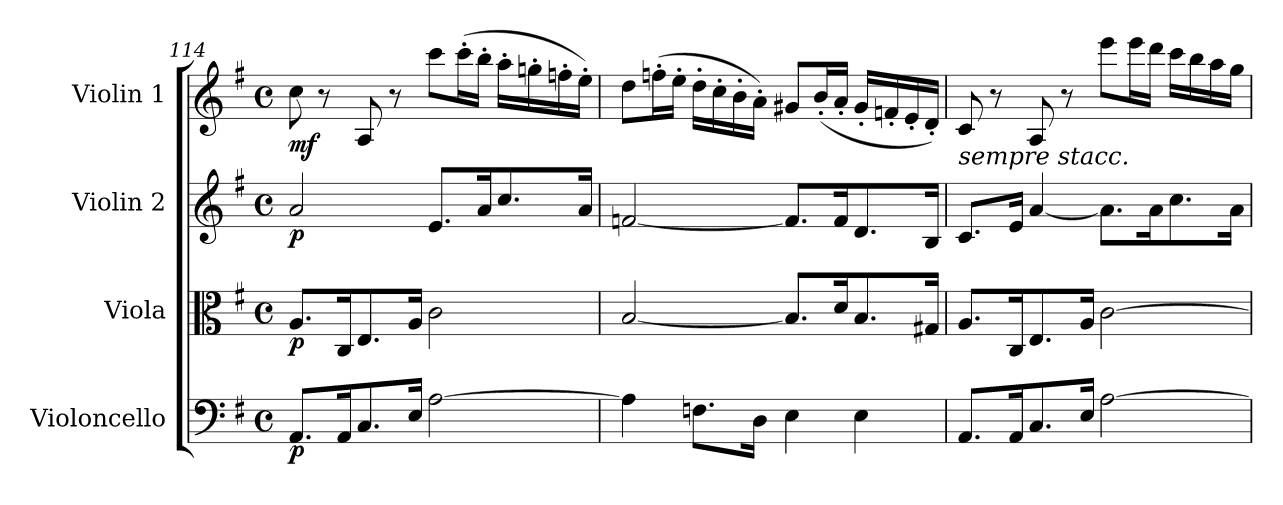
**kern	**dynam	**kern	**dynam	**kern	**dynam	**kern	**dynam
*part4	*part4	*part3	*part3	*part2	*part2	*part1	*part1
*staff4	*staff4	*staff3	*staff3	*staff2	*staff2	*staff1	*staff1
*I"Violoncello	*	*I"Viola	*	*I"Violin 2	*	*I"Violin 1	*
*I'Vc	*	*I'Vla	*	*I'Vln	*	*I'Vln	*
*clefF4	*	*clefC3	*	*clefG2	*	*clefG2	*
*k[f#]	*	*k[f#]	*	*k[f#]	*	*k[f#]	*
*M4/4	*	*M4/4	*	*M4/4	*	*M4/4	*
*met(c)	*	*met(c)	*	*met(c)	*	*met(c)	*
=114	=114	=114	=114	=114	=114	=114	=114
!	!LO:DY:b	!	!LO:DY:b	!	!LO:DY:b	!	!LO:DY:b
8.AA/L	p	8.A/L	p	2a/	p	8cc\	mf
.	.	.	.	.	.	8r	.
16AA/K	.	16C/K	.	.	.	.	.
8.C/	.	8.E/	.	.	.	8A/	.
.	.	.	.	.	.	8r	.
16E/Jk	.	16A/Jk	.	.	.	.	.
[2A\	.	2c\	.	8.e/L	.	8ccc\L	.
.	.	.	.	.	.	(16ccc'\L	.
.	.	.	.	16a/K	.	16bb'\JJ	.
.	.	.	.	8.cc/	.	16aa'\LL	.
.	.	.	.	.	.	16ggn'\	.
.	.	.	.	.	.	16ffn'\	.
.	.	.	.	16a/Jk	.	16ee'\JJ)	.
!!LO:LB:g=z
=115	=115	=115	=115	=115	=115	=115	=115
4A\]	.	[<2B/	.	[<2fn/	.	8dd\L	.
.	.	.	.	.	.	(16ffn'\L	.
.	.	.	.	.	.	16ee'\JJ	.
8.Fn\L	.	.	.	.	.	16dd'\LL	.
.	.	.	.	.	.	16cc'\	.
.	.	.	.	.	.	16b'\	.
16D\Jk	.	.	.	.	.	16a'\JJ)	.
4E\	.	8.B/L]	.	8.f/L]	.	8g#X/L	.
.	.	.	.	.	.	(16b'/L	.
.	.	16d/K	.	16f/K	.	16a'/JJ	.
4E\	.	8.B/	.	8.d/	.	16g#'/LL	.
.	.	.	.	.	.	16fn'/	.
.	.	.	.	.	.	16e'/	.
.	.	16G#X/Jk	.	16B/Jk	.	16d'/JJ)	.
=116	=116	=116	=116	=116	=116	=116	=116
!	!	!	!	!	!	!LO:TX:b:i:t=sempre stacc.	!
8.AA/L	.	8.A/L	.	8.c/L	.	8c/	.
.	.	.	.	.	.	8r	.
16AA/K	.	16C/K	.	16e/Jk	.	.	.
8.C/	.	8.E/	.	[<4a/	.	8A/	.
.	.	.	.	.	.	8r	.
16E/Jk	.	16A/Jk	.	.	.	.	.
[2A\	.	[2c\	.	8.a\L]	.	8eee\L	.
.	.	.	.	.	.	16eee\L	.
.	.	.	.	16a\K	.	16ddd\JJ	.
.	.	.	.	8.cc\	.	16ccc\LL	.
.	.	.	.	.	.	16bb\	.
.	.	.	.	.	.	16aa\	.
.	.	.	.	16a\Jk	.	16gg\JJ	.
=	=	=	=	=	=	=	=
*-	*-	*-	*-	*-	*-	*-	*-
